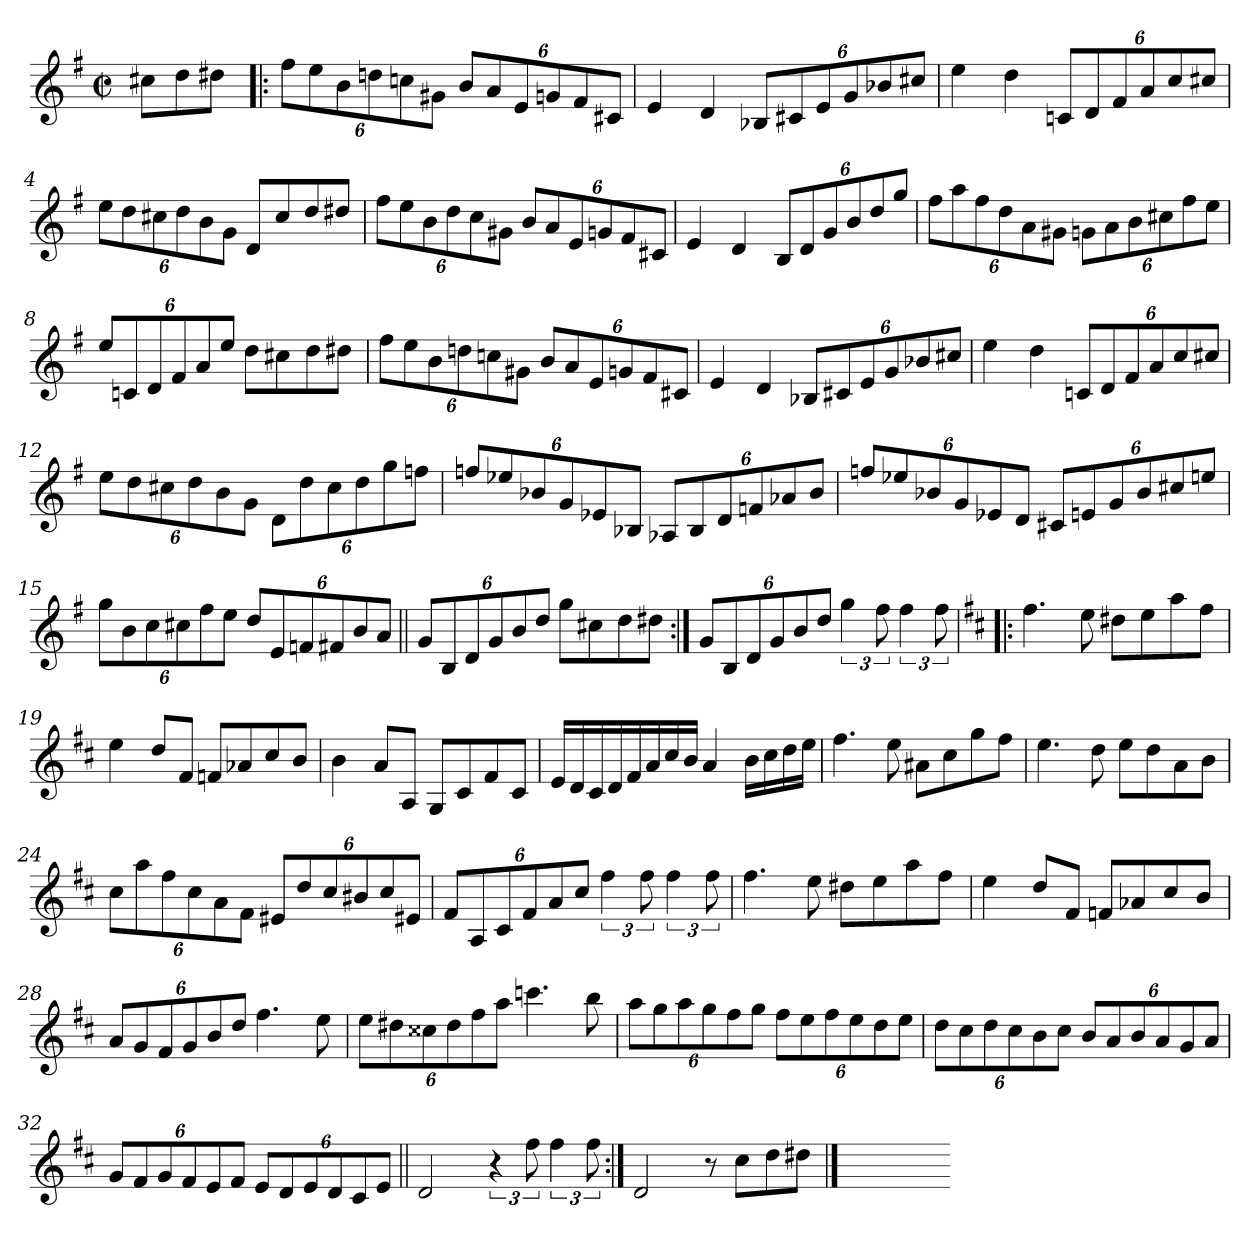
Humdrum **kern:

**kern
*part1
*staff1
*clefG2
*k[f#]
*G:
*M2/2
*met(c|)
=
8cc#X\L
8dd\
8dd#X\J
=1!|:
12ff#\L
12ee\
12b\
12ddn\
12ccn\
12g#X\J
12b/L
12a/
12e/
12gn/
12f#/
12c#X/J
=2
4e/
4d/
12B-X/L
12c#X/
12e/
12g/
12b-X/
12cc#X/J
!!LO:LB:g=z
=3
4ee\
4dd\
12cn/L
12d/
12f#/
12a/
12cc/
12cc#X/J
=4
12ee\L
12dd\
12cc#X\
12dd\
12b\
12g\J
8d/L
8cc#/
8dd/
8dd#X/J
=5
12ff#\L
12ee\
12b\
12dd\
12cc\
12g#X\J
12b/L
12a/
12e/
12gn/
12f#/
12c#X/J
!!LO:LB:g=z
=6
4e/
4d/
12B/L
12d/
12g/
12b/
12dd/
12gg/J
=7
12ff#\L
12aa\
12ff#\
12dd\
12a\
12g#X\J
12gn\L
12a\
12b\
12cc#X\
12ff#\
12ee\J
=8
12ee/L
12cn/
12d/
12f#/
12a/
12ee/J
8dd\L
8cc#X\
8dd\
8dd#X\J
!!LO:LB:g=z
=9
12ff#\L
12ee\
12b\
12ddn\
12ccn\
12g#X\J
12b/L
12a/
12e/
12gn/
12f#/
12c#X/J
=10
4e/
4d/
12B-X/L
12c#X/
12e/
12g/
12b-X/
12cc#X/J
=11
4ee\
4dd\
12cn/L
12d/
12f#/
12a/
12cc/
12cc#X/J
!!LO:LB:g=z
=12
12ee\L
12dd\
12cc#X\
12dd\
12b\
12g\J
12d\L
12dd\
12cc#\
12dd\
12gg\
12ffn\J
=13
12ffn/L
12ee-X/
12b-X/
12g/
12e-X/
12B-X/J
12A-X/L
12B-/
12d/
12fn/
12a-X/
12b-/J
!!LO:LB:g=z
=14
12ffn/L
12ee-X/
12b-X/
12g/
12e-X/
12d/J
12c#X/L
12en/
12g/
12b-/
12cc#X/
12een/J
=15
12gg\L
12b\
12cc\
12cc#X\
12ff#\
12ee\J
12dd/L
12e/
12fn/
12f#X/
12b/
12a/J
=16||
12g/L
12B/
12d/
12g/
12b/
12dd/J
8gg\L
8cc#X\
8dd\
8dd#X\J
!!LO:LB:g=z
=17:|!
12g/L
12B/
12d/
12g/
12b/
12dd/J
6gg\
12ff#\
6ff#\
12ff#\
=18!|:
*k[f#c#]
*D:
4.ff#\
8ee\
8dd#X\L
8ee\
8aa\
8ff#\J
=19
4ee\
8dd/L
8f#/J
8fn/L
8a-X/
8cc#/
8b/J
!!LO:LB:g=z
=20
4b\
8a/L
8A/J
8G/L
8c#/
8f#/
8c#/J
=21
16e/LL
16d/
16c#/
16d/
16f#/
16a/
16cc#/
16b/JJ
4a/
16b\LL
16cc#\
16dd\
16ee\JJ
=22
4.ff#\
8ee\
8a#X\L
8cc#\
8gg\
8ff#\J
!!LO:LB:g=z
=23
4.ee\
8dd\
8ee\L
8dd\
8a\
8b\J
=24
12cc#\L
12aa\
12ff#\
12cc#\
12a\
12f#\J
12e#X/L
12dd/
12cc#/
12b#X/
12cc#/
12e#X/J
=25
12f#/L
12A/
12c#/
12f#/
12a/
12cc#/J
6ff#\
12ff#\
6ff#\
12ff#\
!!LO:PB:g=z
=26
4.ff#\
8ee\
8dd#X\L
8ee\
8aa\
8ff#\J
=27
4ee\
8dd/L
8f#/J
8fn/L
8a-X/
8cc#/
8b/J
=28
12a/L
12g/
12f#/
12g/
12b/
12dd/J
4.ff#\
8ee\
!!LO:LB:g=z
=29
12ee\L
12dd#X\
12cc##X\
12dd#\
12ff#\
12aa\J
4.cccn\
8bb\
=30
12aa\L
12gg\
12aa\
12gg\
12ff#\
12gg\J
12ff#\L
12ee\
12ff#\
12ee\
12dd\
12ee\J
=31
12dd\L
12cc#\
12dd\
12cc#\
12b\
12cc#\J
12b/L
12a/
12b/
12a/
12g/
12a/J
!!LO:LB:g=z
=32
12g/L
12f#/
12g/
12f#/
12e/
12f#/J
12e/L
12d/
12e/
12d/
12c#/
12e/J
=33||
2d/
6r
12ff#\
6ff#\
12ff#\
=34:|!
2d/
8r
8cc#\L
8dd\
8dd#X\J
==35
*stria0
1ryy
=-
*-
